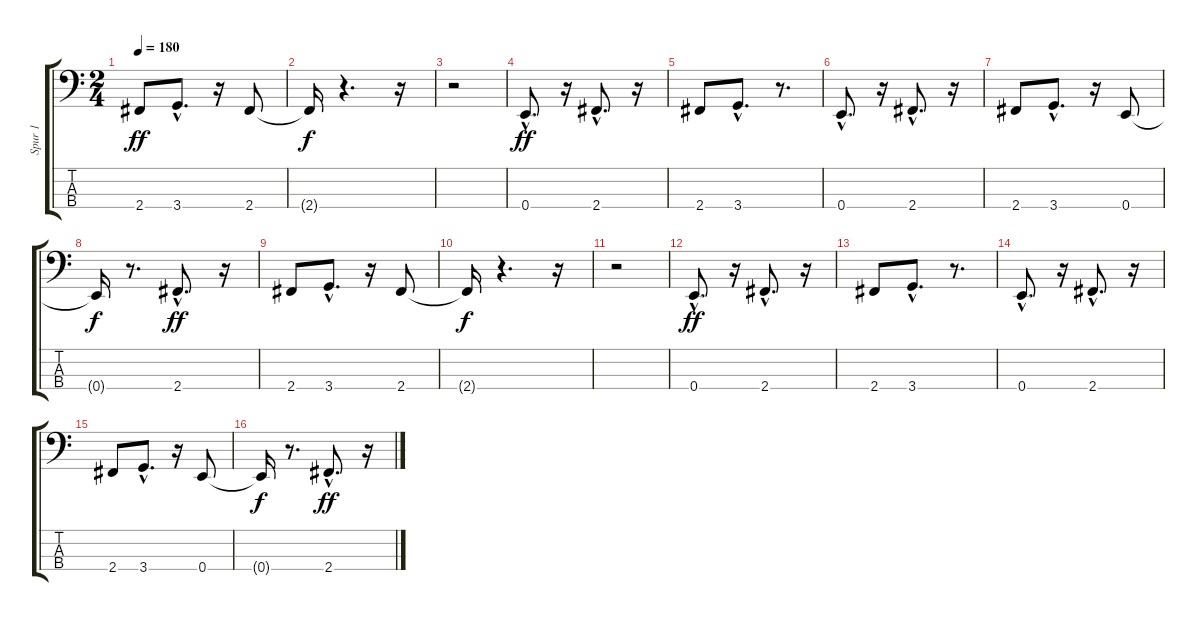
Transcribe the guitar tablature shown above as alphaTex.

\track ("Spur 1" "Spur 1") {instrument fretlessbass}
\staff {score tabs}
\tuning (G2 D2 A1 E1) {hide}
\ts (2 4)
\tempo 180
\clef f4
\ks c
2.4.8{dy ff} 3.4{hac}.8{d} r.16 2.4.8 |
2.4{t}.16{dy f} r.4{d} r.16 |
r.2 |
0.4{hac}.8{d dy ff volume 14} r.16 2.4{hac}.8{d volume 14} r.16 |
2.4.8{volume 13} 3.4{hac}.8{d volume 12} r.8{d} |
0.4{hac}.8{d} r.16 2.4{hac}.8{d volume 12} r.16 |
2.4.8 3.4{hac}.8{d} r.16 0.4.8 |
0.4{t}.16{dy f} r.8{d} 2.4{hac}.8{d dy ff volume 13} r.16 |
2.4.8{volume 13} 3.4{hac}.8{d volume 13} r.16 2.4.8{volume 12} |
2.4{t}.16{dy f} r.4{d} r.16 |
r.2 |
0.4{hac}.8{d dy ff volume 12} r.16 2.4{hac}.8{d} r.16 |
2.4.8 3.4{hac}.8{d} r.8{d} |
0.4{hac}.8{d} r.16 2.4{hac}.8{d} r.16 |
2.4.8 3.4{hac}.8{d} r.16 0.4.8 |
0.4{t}.16{dy f} r.8{d} 2.4{hac}.8{d dy ff} r.16
